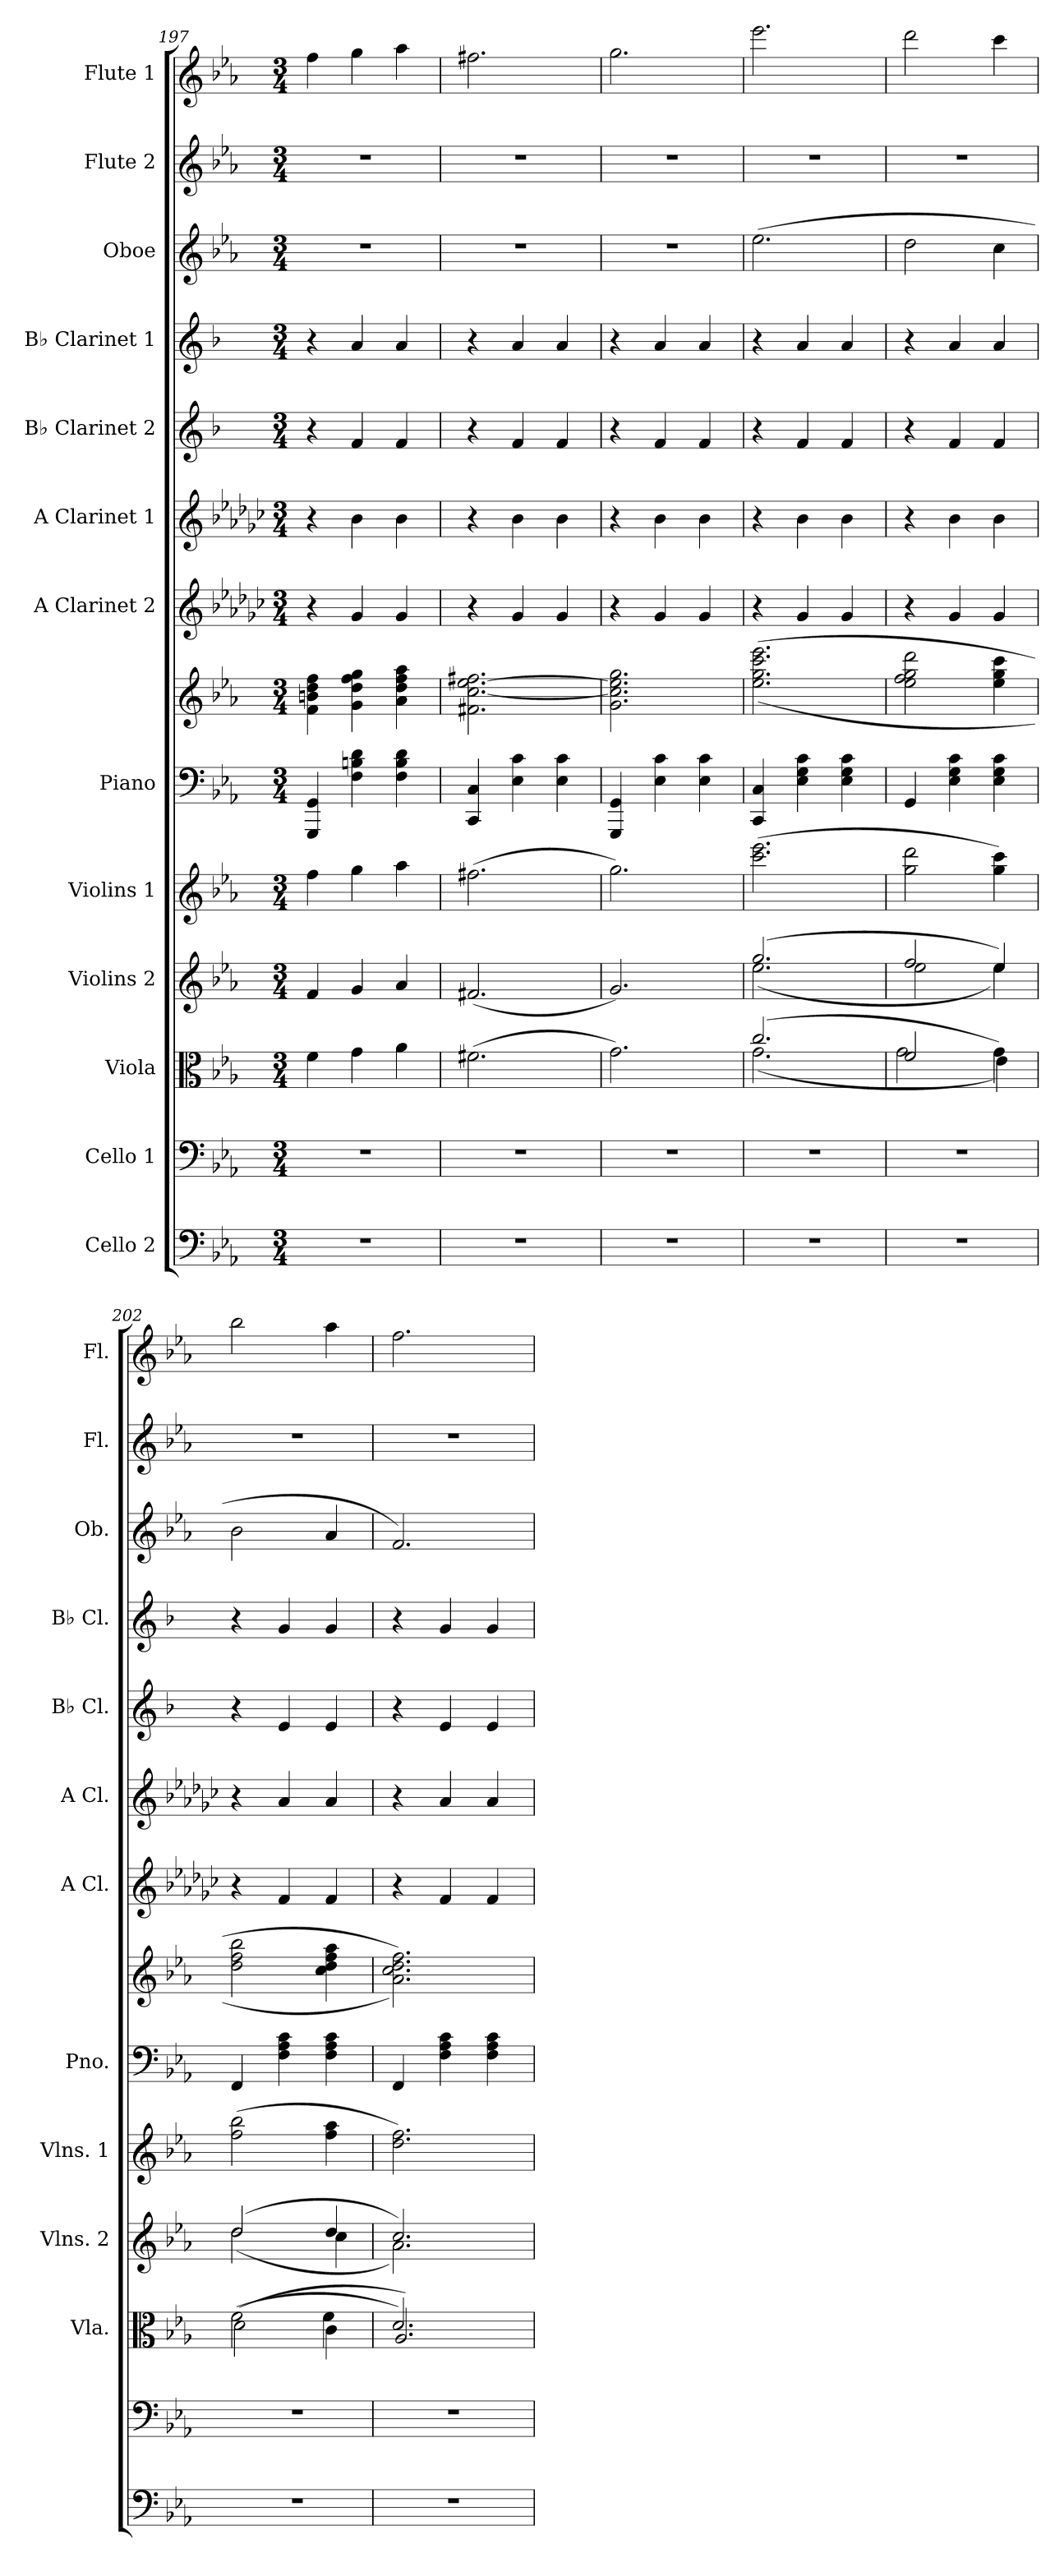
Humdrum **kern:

**kern	**kern	**kern	**kern	**kern	**kern	**kern	**kern	**kern	**kern	**kern	**kern	**kern	**kern
*part13	*part12	*part11	*part10	*part9	*part8	*part8	*part7	*part6	*part5	*part4	*part3	*part2	*part1
*staff14	*staff13	*staff12	*staff11	*staff10	*staff9	*staff8	*staff7	*staff6	*staff5	*staff4	*staff3	*staff2	*staff1
*I"Cello 2	*I"Cello 1	*I"Viola	*I"Violins 2	*I"Violins 1	*I"Piano	*	*I"A Clarinet 2	*I"A Clarinet 1	*I"B♭ Clarinet 2	*I"B♭ Clarinet 1	*I"Oboe	*I"Flute 2	*I"Flute 1
*	*	*I'Vla.	*I'Vlns. 2	*I'Vlns. 1	*I'Pno.	*	*I'A Cl.	*I'A Cl.	*I'B♭ Cl.	*I'B♭ Cl.	*I'Ob.	*I'Fl.	*I'Fl.
!!LO:PB:g=z
*clefF4	*clefF4	*clefC3	*clefG2	*clefG2	*clefF4	*clefG2	*clefG2	*clefG2	*clefG2	*clefG2	*clefG2	*clefG2	*clefG2
*	*	*	*	*	*	*	*ITrd2c3	*ITrd2c3	*ITrd1c2	*ITrd1c2	*	*	*
*k[b-e-a-]	*k[b-e-a-]	*k[b-e-a-]	*k[b-e-a-]	*k[b-e-a-]	*k[b-e-a-]	*k[b-e-a-]	*k[b-e-a-]	*k[b-e-a-]	*k[b-e-a-]	*k[b-e-a-]	*k[b-e-a-]	*k[b-e-a-]	*k[b-e-a-]
*E-:	*E-:	*E-:	*E-:	*E-:	*E-:	*E-:	*E-:	*E-:	*E-:	*E-:	*E-:	*E-:	*E-:
*M3/4	*M3/4	*M3/4	*M3/4	*M3/4	*M3/4	*M3/4	*M3/4	*M3/4	*M3/4	*M3/4	*M3/4	*M3/4	*M3/4
=197	=197	=197	=197	=197	=197	=197	=197	=197	=197	=197	=197	=197	=197
2.r	2.r	4f\	4f/	4ff\	4GGG/ 4GG/	4f\ 4bn\ 4dd\ 4ff\	4r	4r	4r	4r	2.r	2.r	4ff\
.	.	4g\	4g/	4gg\	4F\ 4Bn\ 4d\	4g\ 4dd\ 4ff\ 4gg\	4e-/	4g\	4e-/	4g/	.	.	4gg\
.	.	4a-\	4a-/	4aa-\	4F\ 4B\ 4d\	4a-\ 4dd\ 4ff\ 4aa-\	4e-/	4g\	4e-/	4g/	.	.	4aa-\
=198	=198	=198	=198	=198	=198	=198	=198	=198	=198	=198	=198	=198	=198
2.r	2.r	(2.f#X\	(2.f#X/	(2.ff#X\	4CC/ 4C/	2.f#X\ [2.cc\ [2.ee-\ 2.ff#X\	4r	4r	4r	4r	2.r	2.r	2.ff#X\
.	.	.	.	.	4E-\ 4c\	.	4e-/	4g\	4e-/	4g/	.	.	.
.	.	.	.	.	4E-\ 4c\	.	4e-/	4g\	4e-/	4g/	.	.	.
=199	=199	=199	=199	=199	=199	=199	=199	=199	=199	=199	=199	=199	=199
2.r	2.r	2.g\)	2.g/)	2.gg\)	4GGG/ 4GG/	2.g\ 2.cc\] 2.ee-\] 2.gg\	4r	4r	4r	4r	2.r	2.r	2.gg\
.	.	.	.	.	4E-\ 4c\	.	4e-/	4g\	4e-/	4g/	.	.	.
.	.	.	.	.	4E-\ 4c\	.	4e-/	4g\	4e-/	4g/	.	.	.
=200	=200	=200	=200	=200	=200	=200	=200	=200	=200	=200	=200	=200	=200
*	*	*^	*^	*	*	*	*	*	*	*	*	*	*
2.r	2.r	(2.cc/	(2.g\	(2.gg/	(2.ee-\	(2.ccc\ 2.eee-\	4CC/ 4C/	((2.ee-\ 2.gg\ 2.ccc\ 2.eee-\	4r	4r	4r	4r	(2.ee-\	2.r	2.eee-\
.	.	.	.	.	.	.	4E-\ 4G\ 4c\	.	4e-/	4g\	4e-/	4g/	.	.	.
.	.	.	.	.	.	.	4E-\ 4G\ 4c\	.	4e-/	4g\	4e-/	4g/	.	.	.
=201	=201	=201	=201	=201	=201	=201	=201	=201	=201	=201	=201	=201	=201	=201	=201
2.r	2.r	2f/	2g\	2ff/	2ee-\	2gg\ 2ddd\	4GG/	2ee-\ 2ff\ 2gg\ 2ddd\	4r	4r	4r	4r	2dd\	2.r	2ddd\
.	.	.	.	.	.	.	4E-\ 4G\ 4c\	.	4e-/	4g\	4e-/	4g/	.	.	.
.	.	4g\)	4e-\)	4ee-/)	4ee-\)	4gg\ 4ccc\)	4E-\ 4G\ 4c\	4ee-\ 4gg\ 4ccc\	4e-/	4g\	4e-/	4g/	4cc\	.	4ccc\
=202	=202	=202	=202	=202	=202	=202	=202	=202	=202	=202	=202	=202	=202	=202	=202
2.r	2.r	(2f\	(2d\	(2dd/	(2dd\	(2ff\ 2bb-\	4FF/	2dd\ 2ff\ 2bb-\	4r	4r	4r	4r	2b-\	2.r	2bb-\
.	.	.	.	.	.	.	4F\ 4A-\ 4c\	.	4d/	4f/	4d/	4f/	.	.	.
.	.	4c\	4f\	4dd/	4cc\	4ff\ 4aa-\	4F\ 4A-\ 4c\	4cc\ 4dd\ 4ff\ 4aa-\	4d/	4f/	4d/	4f/	4a-/	.	4aa-\
=203	=203	=203	=203	=203	=203	=203	=203	=203	=203	=203	=203	=203	=203	=203	=203
2.r	2.r	2.d/)	2.A-/)	2.cc/)	2.a-\)	2.dd\ 2.ff\)	4FF/	2.a-\ 2.cc\ 2.dd\ 2.ff\))	4r	4r	4r	4r	2.f/)	2.r	2.ff\
.	.	.	.	.	.	.	4F\ 4A-\ 4c\	.	4d/	4f/	4d/	4f/	.	.	.
.	.	.	.	.	.	.	4F\ 4A-\ 4c\	.	4d/	4f/	4d/	4f/	.	.	.
*	*	*v	*v	*	*	*	*	*	*	*	*	*	*	*	*
*	*	*	*v	*v	*	*	*	*	*	*	*	*	*	*
=	=	=	=	=	=	=	=	=	=	=	=	=	=
*-	*-	*-	*-	*-	*-	*-	*-	*-	*-	*-	*-	*-	*-
